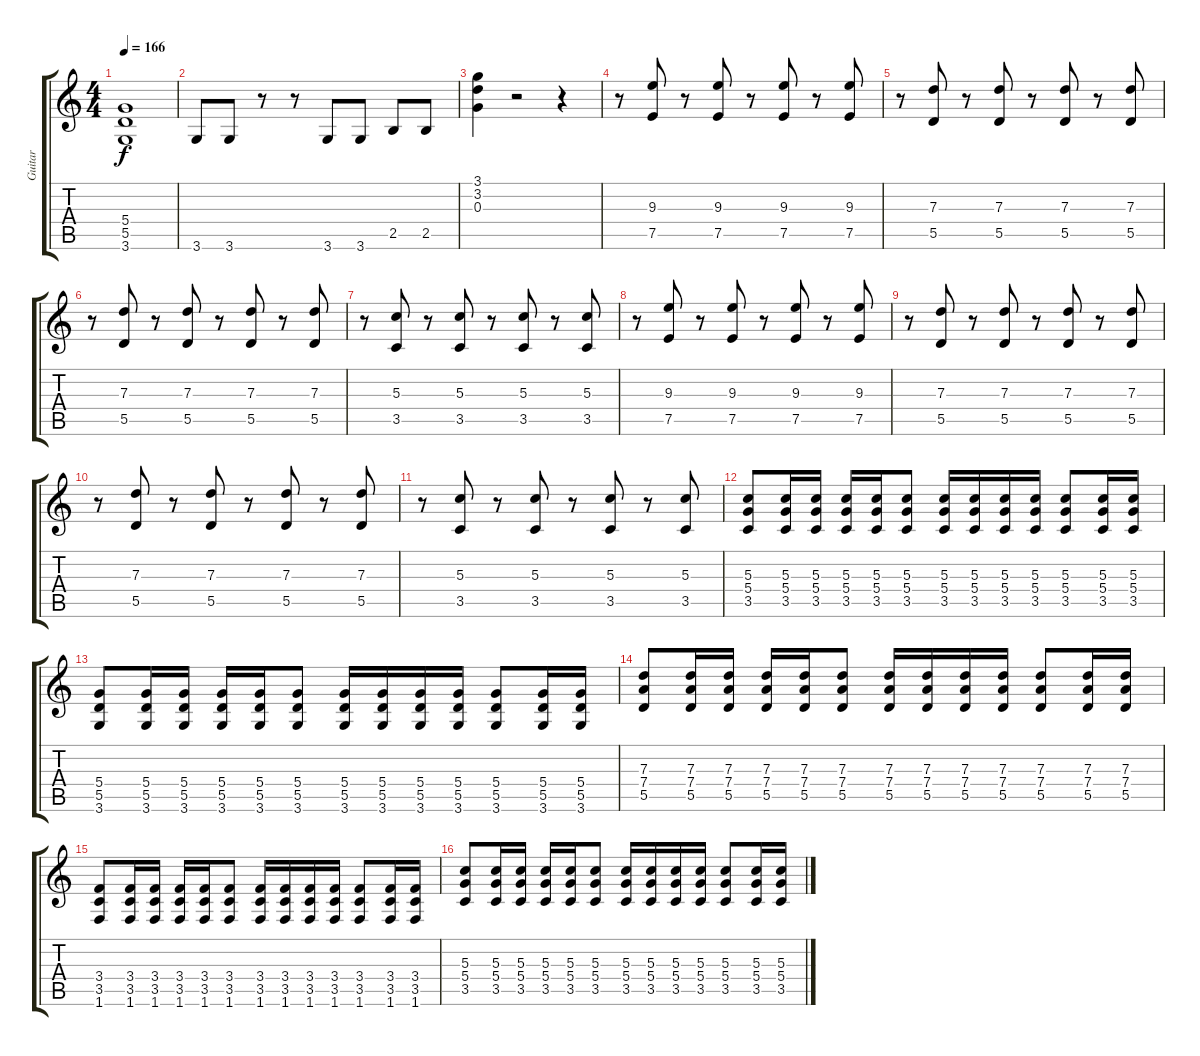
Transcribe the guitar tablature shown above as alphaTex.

\track ("Guitar" "Guitar") {instrument overdrivenguitar}
\staff {score tabs}
\tuning (E4 B3 G3 D3 A2 E2) {hide}
\ts (4 4)
\tempo 166
\clef g2
\ks c
(5.4 5.5 3.6).1{dy f} |
3.6.8 3.6.8 r.8 r.8 3.6.8 3.6.8 2.5.8 2.5.8 |
(3.1 3.2 0.3).4 r.2 r.4 |
r.8 (9.3 7.5).8 r.8 (9.3 7.5).8 r.8 (9.3 7.5).8 r.8 (9.3 7.5).8 |
r.8 (7.3 5.5).8 r.8 (7.3 5.5).8 r.8 (7.3 5.5).8 r.8 (7.3 5.5).8 |
r.8 (7.3 5.5).8 r.8 (7.3 5.5).8 r.8 (7.3 5.5).8 r.8 (7.3 5.5).8 |
r.8 (5.3 3.5).8 r.8 (5.3 3.5).8 r.8 (5.3 3.5).8 r.8 (5.3 3.5).8 |
r.8 (9.3 7.5).8 r.8 (9.3 7.5).8 r.8 (9.3 7.5).8 r.8 (9.3 7.5).8 |
r.8 (7.3 5.5).8 r.8 (7.3 5.5).8 r.8 (7.3 5.5).8 r.8 (7.3 5.5).8 |
r.8 (7.3 5.5).8 r.8 (7.3 5.5).8 r.8 (7.3 5.5).8 r.8 (7.3 5.5).8 |
r.8 (5.3 3.5).8 r.8 (5.3 3.5).8 r.8 (5.3 3.5).8 r.8 (5.3 3.5).8 |
(5.3 5.4 3.5).8 (5.3 5.4 3.5).16 (5.3 5.4 3.5).16 (5.3 5.4 3.5).16 (5.3 5.4 3.5).16 (5.3 5.4 3.5).8 (5.3 5.4 3.5).16 (5.3 5.4 3.5).16 (5.3 5.4 3.5).16 (5.3 5.4 3.5).16 (5.3 5.4 3.5).8 (5.3 5.4 3.5).16 (5.3 5.4 3.5).16 |
(5.4 5.5 3.6).8 (5.4 5.5 3.6).16 (5.4 5.5 3.6).16 (5.4 5.5 3.6).16 (5.4 5.5 3.6).16 (5.4 5.5 3.6).8 (5.4 5.5 3.6).16 (5.4 5.5 3.6).16 (5.4 5.5 3.6).16 (5.4 5.5 3.6).16 (5.4 5.5 3.6).8 (5.4 5.5 3.6).16 (5.4 5.5 3.6).16 |
(7.3 7.4 5.5).8 (7.3 7.4 5.5).16 (7.3 7.4 5.5).16 (7.3 7.4 5.5).16 (7.3 7.4 5.5).16 (7.3 7.4 5.5).8 (7.3 7.4 5.5).16 (7.3 7.4 5.5).16 (7.3 7.4 5.5).16 (7.3 7.4 5.5).16 (7.3 7.4 5.5).8 (7.3 7.4 5.5).16 (7.3 7.4 5.5).16 |
(3.4 3.5 1.6).8 (3.4 3.5 1.6).16 (3.4 3.5 1.6).16 (3.4 3.5 1.6).16 (3.4 3.5 1.6).16 (3.4 3.5 1.6).8 (3.4 3.5 1.6).16 (3.4 3.5 1.6).16 (3.4 3.5 1.6).16 (3.4 3.5 1.6).16 (3.4 3.5 1.6).8 (3.4 3.5 1.6).16 (3.4 3.5 1.6).16 |
(5.3 5.4 3.5).8 (5.3 5.4 3.5).16 (5.3 5.4 3.5).16 (5.3 5.4 3.5).16 (5.3 5.4 3.5).16 (5.3 5.4 3.5).8 (5.3 5.4 3.5).16 (5.3 5.4 3.5).16 (5.3 5.4 3.5).16 (5.3 5.4 3.5).16 (5.3 5.4 3.5).8 (5.3 5.4 3.5).16 (5.3 5.4 3.5).16
